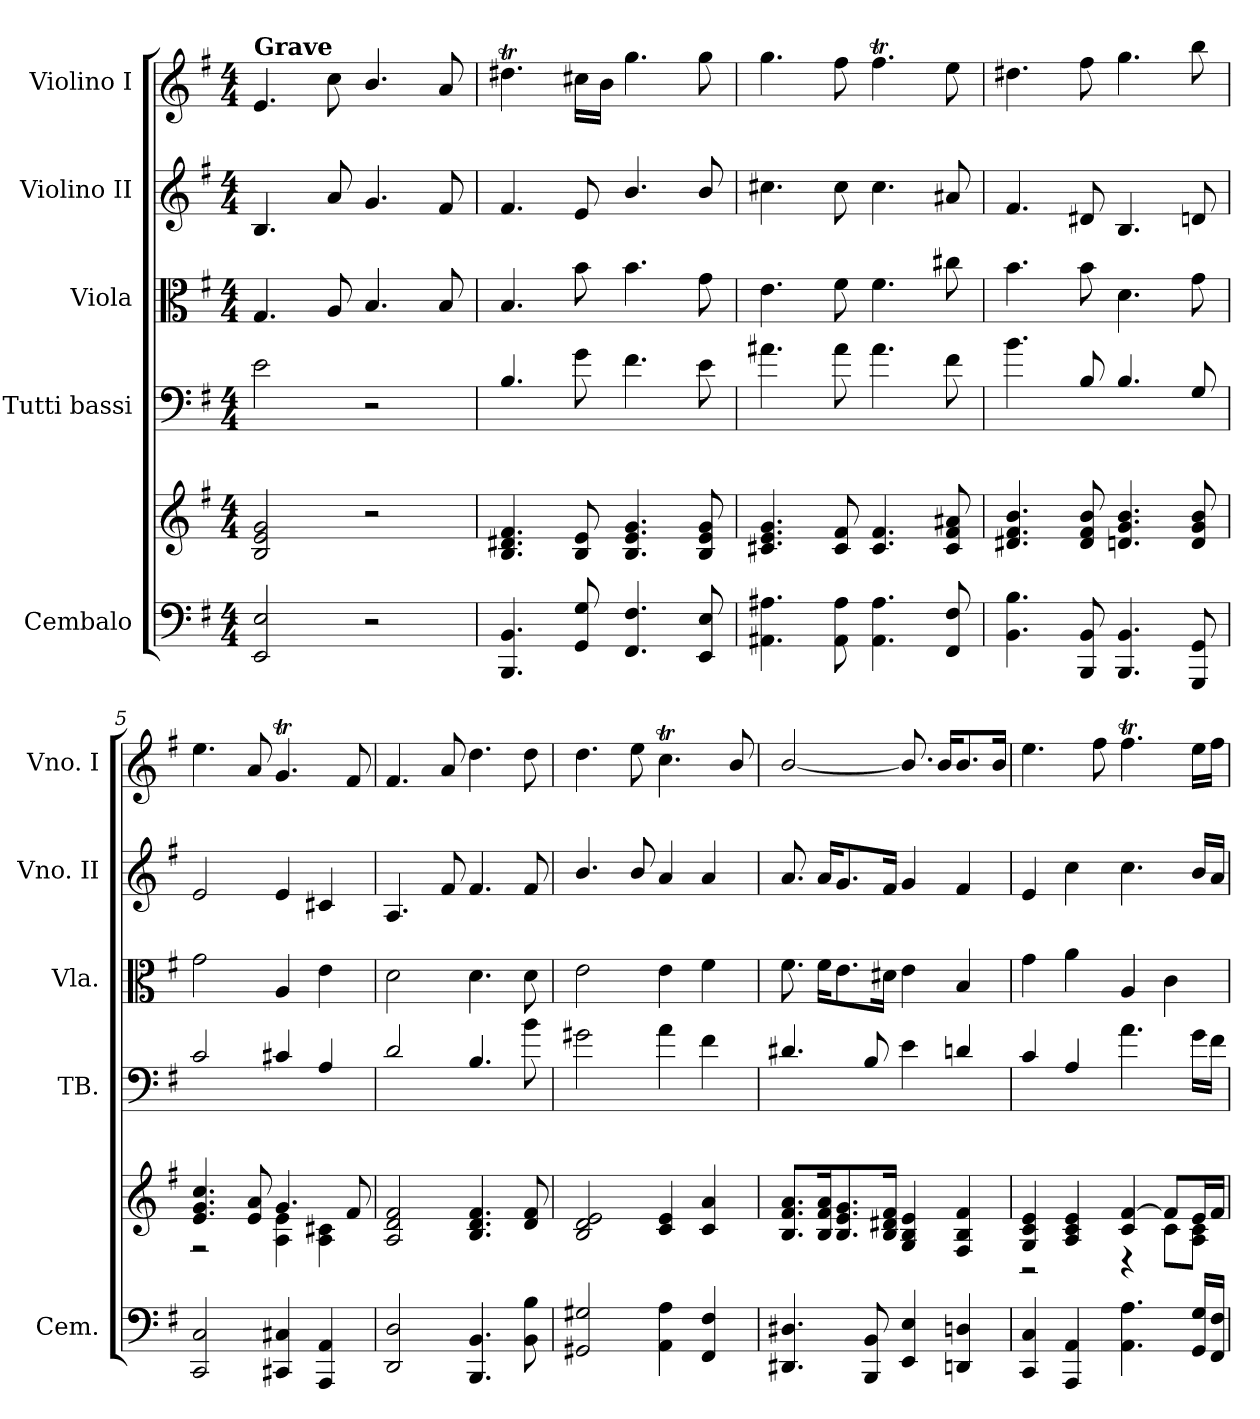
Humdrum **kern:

**kern	**kern	**kern	**kern	**kern	**kern
*part5	*part5	*part4	*part3	*part2	*part1
*staff6	*staff5	*staff4	*staff3	*staff2	*staff1
*I"Cembalo	*	*I"Tutti bassi	*I"Viola	*I"Violino II	*I"Violino I
*I'Cem.	*	*I'TB.	*I'Vla.	*I'Vno. II	*I'Vno. I
*clefF4	*clefG2	*clefF4	*clefC3	*clefG2	*clefG2
*	*	*ITrd7c12	*	*	*
*k[f#]	*k[f#]	*k[f#]	*k[f#]	*k[f#]	*k[f#]
*G:	*G:	*G:	*G:	*G:	*G:
*M4/4	*M4/4	*M4/4	*M4/4	*M4/4	*M4/4
=1	=1	=1	=1	=1	=1
!	!	!	!	!	!LO:TX:a:B:t=Grave
2EE/ 2E/	2B/ 2e/ 2g/	2E\	4.G/	4.B/	4.e/
.	.	.	8A/	8a/	8cc\
2r	2r	2r	4.B/	4.g/	4.b/
.	.	.	8B/	8f#/	8a/
=2	=2	=2	=2	=2	=2
4.BBB/ 4.BB/	4.B/ 4.d#X/ 4.f#/	4.BB/	4.B/	4.f#/	4.dd#Xt\
8GG/ 8G/	8B/ 8e/	8G\	8b\	8e/	16cc#X\LL
.	.	.	.	.	16b\JJ
4.FF#/ 4.F#/	4.B/ 4.e/ 4.g/	4.F#\	4.b\	4.b/	4.gg\
8EE/ 8E/	8B/ 8e/ 8g/	8E\	8g\	8b/	8gg\
=3	=3	=3	=3	=3	=3
4.AA#X\ 4.A#X\	4.c#X/ 4.e/ 4.g/	4.A#X\	4.e\	4.cc#X\	4.gg\
8AA#\ 8A#\	8c#/ 8f#/	8A#\	8f#\	8cc#\	8ff#\
4.AA#\ 4.A#\	4.c#/ 4.f#/	4.A#\	4.f#\	4.cc#\	4.ff#t\
8FF#/ 8F#/	8c#/ 8f#/ 8a#X/	8F#\	8cc#X\	8a#X/	8ee\
=4	=4	=4	=4	=4	=4
4.BB\ 4.B\	4.d#X/ 4.f#/ 4.b/	4.B\	4.b\	4.f#/	4.dd#X\
8BBB/ 8BB/	8d#/ 8f#/ 8b/	8BB/	8b\	8d#X/	8ff#\
4.BBB/ 4.BB/	4.dn/ 4.g/ 4.b/	4.BB/	4.d\	4.B/	4.gg\
8GGG/ 8GG/	8d/ 8g/ 8b/	8GG/	8g\	8dn/	8bb\
!!LO:PB:g=z
=5	=5	=5	=5	=5	=5
*	*^	*	*	*	*
2CC/ 2C/	4.e/ 4.g/ 4.cc/	2rG	2C/	2g\	2e/	4.ee\
.	8e/ 8a/	.	.	.	.	8a/
4CC#X/ 4C#X/	4.g/	4A\ 4e\	4C#X/	4A/	4e/	4.gT/
4AAA/ 4AA/	.	4A\ 4c#X\	4AA/	4e\	4c#X/	.
.	8f#/	.	.	.	.	8f#/
*	*v	*v	*	*	*	*
=6	=6	=6	=6	=6	=6
2DD/ 2D/	2A/ 2d/ 2f#/	2D/	2d\	4.A/	4.f#/
.	.	.	.	8f#/	8a/
4.BBB/ 4.BB/	4.B/ 4.d/ 4.f#/	4.BB/	4.d\	4.f#/	4.dd\
8BB\ 8B\	8d/ 8f#/	8B\	8d\	8f#/	8dd\
=7	=7	=7	=7	=7	=7
2GG#X/ 2G#X/	2B/ 2d/ 2e/	2G#X\	2e\	4.b/	4.dd\
.	.	.	.	8b/	8ee\
4AA\ 4A\	4c/ 4e/	4A\	4e\	4a/	4.ccT\
4FF#/ 4F#/	4c/ 4a/	4F#\	4f#\	4a/	.
.	.	.	.	.	8b/
=8	=8	=8	=8	=8	=8
4.DD#X/ 4.D#X/	8.B/ 8.f#/ 8.a/L	4.D#X/	8.f#\	8.a/	[2b/
.	16B/ 16f#/ 16a/k	.	16f#\KL	16a/KL	.
.	8.B/ 8.e/ 8.g/	.	8.e\	8.g/	.
8BBB/ 8BB/	.	8BB/	.	.	.
.	16B/ 16d#X/ 16f#/Jk	.	16d#X\Jk	16f#/Jk	.
4EE/ 4E/	4G/ 4B/ 4e/	4E\	4e\	4g/	8.b/]
.	.	.	.	.	16b/KL
4DDn/ 4Dn/	4F#/ 4B/ 4f#/	4Dn/	4B/	4f#/	8.b/
.	.	.	.	.	16b/Jk
=9	=9	=9	=9	=9	=9
*	*^	*	*	*	*
4CC/ 4C/	4G/ 4c/ 4e/	2rBB	4C/	4g\	4e/	4.ee\
4AAA/ 4AA/	4A/ 4c/ 4e/	.	4AA/	4a\	4cc\	.
.	.	.	.	.	.	8ff#\
4.AA\ 4.A\	4c/ [>4f#/	4rD	4.A\	4A/	4.cc\	4.ff#t\
.	8f#/L]	8c\L	.	4c\	.	.
16GG/ 16G/LL	16e/L	8A\ 8c\J	16G\LL	.	16b/LL	16ee\LL
16FF#/ 16F#/JJ	16f#/JJ	.	16F#\JJ	.	16a/JJ	16ff#\JJ
*	*v	*v	*	*	*	*
=	=	=	=	=	=
*-	*-	*-	*-	*-	*-
